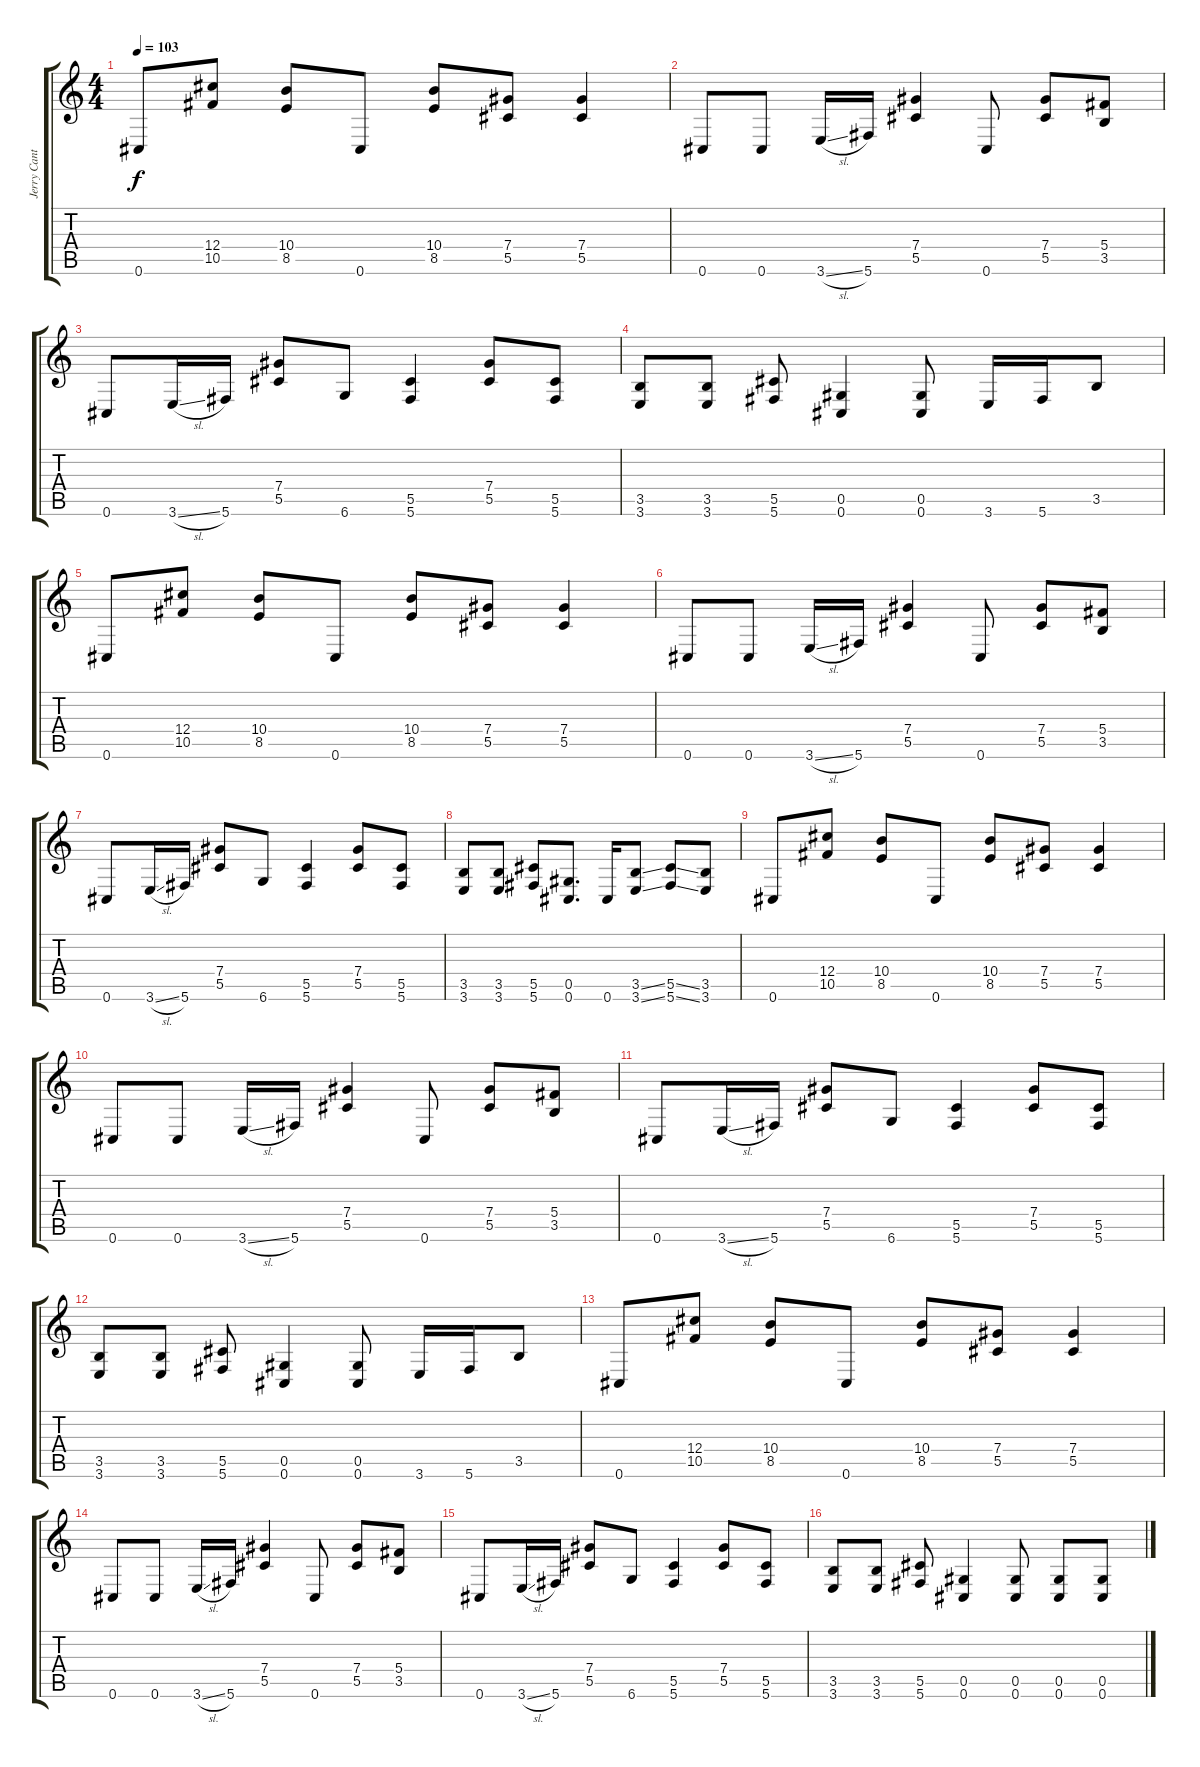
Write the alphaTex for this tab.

\track ("Jerry Cantrell" "Jerry Cant") {instrument overdrivenguitar}
\staff {score tabs}
\tuning (Eb4 Bb3 Gb3 Db3 Ab2 Db2) {hide}
\ts (4 4)
\tempo 103
\clef g2
\ks c
0.6.8{dy f} (12.4 10.5).8 (10.4 8.5).8 0.6.8 (10.4 8.5).8 (7.4 5.5).8 (7.4 5.5).4 |
0.6.8 0.6.8 3.6{sl}.16 5.6.16 (7.4 5.5).4 0.6.8 (7.4 5.5).8 (5.4 3.5).8 |
0.6.8 3.6{sl}.16 5.6.16 (7.4 5.5).8 6.6.8 (5.5 5.6).4 (7.4 5.5).8 (5.5 5.6).8 |
(3.5 3.6).8 (3.5 3.6).8 (5.5 5.6).8 (0.5 0.6).4 (0.5 0.6).8 3.6.16 5.6.16 3.5.8 |
0.6.8 (12.4 10.5).8 (10.4 8.5).8 0.6.8 (10.4 8.5).8 (7.4 5.5).8 (7.4 5.5).4 |
0.6.8 0.6.8 3.6{sl}.16 5.6.16 (7.4 5.5).4 0.6.8 (7.4 5.5).8 (5.4 3.5).8 |
0.6.8 3.6{sl}.16 5.6.16 (7.4 5.5).8 6.6.8 (5.5 5.6).4 (7.4 5.5).8 (5.5 5.6).8 |
(3.5 3.6).8 (3.5 3.6).8 (5.5 5.6).8 (0.5 0.6).8{d} 0.6.16 (3.5{ss} 3.6{ss}).8 (5.5{ss} 5.6{ss}).8 (3.5 3.6).8 |
0.6.8 (12.4 10.5).8 (10.4 8.5).8 0.6.8 (10.4 8.5).8 (7.4 5.5).8 (7.4 5.5).4 |
0.6.8 0.6.8 3.6{sl}.16 5.6.16 (7.4 5.5).4 0.6.8 (7.4 5.5).8 (5.4 3.5).8 |
0.6.8 3.6{sl}.16 5.6.16 (7.4 5.5).8 6.6.8 (5.5 5.6).4 (7.4 5.5).8 (5.5 5.6).8 |
(3.5 3.6).8 (3.5 3.6).8 (5.5 5.6).8 (0.5 0.6).4 (0.5 0.6).8 3.6.16 5.6.16 3.5.8 |
0.6.8 (12.4 10.5).8 (10.4 8.5).8 0.6.8 (10.4 8.5).8 (7.4 5.5).8 (7.4 5.5).4 |
0.6.8 0.6.8 3.6{sl}.16 5.6.16 (7.4 5.5).4 0.6.8 (7.4 5.5).8 (5.4 3.5).8 |
0.6.8 3.6{sl}.16 5.6.16 (7.4 5.5).8 6.6.8 (5.5 5.6).4 (7.4 5.5).8 (5.5 5.6).8 |
(3.5 3.6).8 (3.5 3.6).8 (5.5 5.6).8 (0.5 0.6).4 (0.5 0.6).8 (0.5 0.6).8 (0.5 0.6).8
